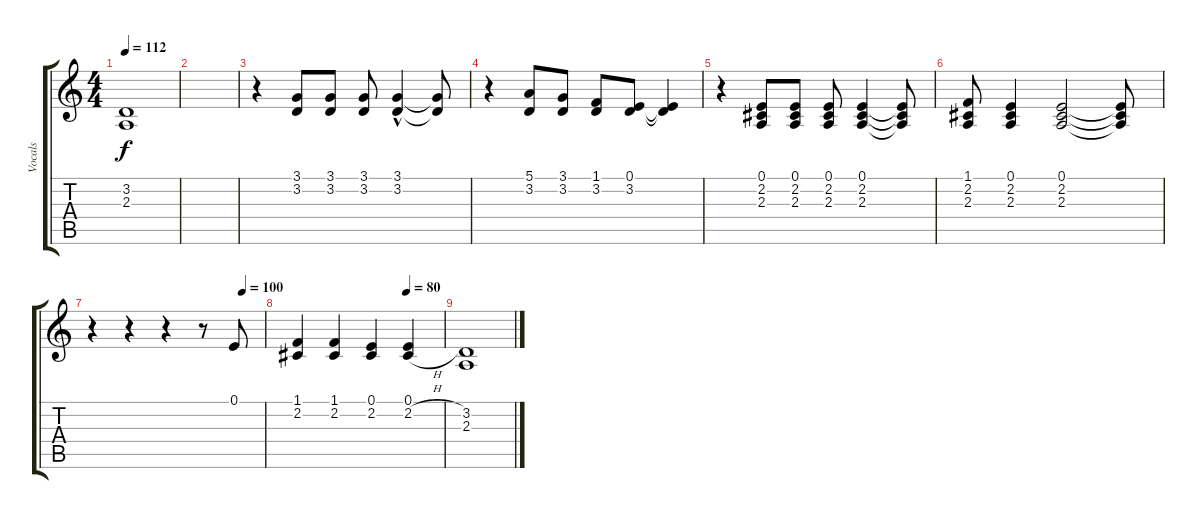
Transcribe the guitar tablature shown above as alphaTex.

\track ("Vocals" "Vocals") {instrument brightacousticpiano}
\staff {score tabs}
\tuning (E4 B3 G3 D3 A2 E2) {hide}
\ts (4 4)
\tempo 112
\clef g2
\ks c
(3.2 2.3).1{dy f} |
|
r.4 (3.1 3.2).8 (3.1 3.2).8 (3.1 3.2).8 (3.1 3.2{hac}).4 (3.1{t} 3.2{t}).8 |
r.4 (5.1 3.2).8 (3.1 3.2).8 (1.1 3.2).8 (0.1 3.2).8 (0.1{t} 3.2{t}).4 |
r.4 (0.1 2.2 2.3).8 (0.1 2.2 2.3).8 (0.1 2.2 2.3).8 (0.1 2.2 2.3).4 (0.1{t} 2.2{t} 2.3{t}).8 |
(1.1 2.2 2.3).8 (0.1 2.2 2.3).4 (0.1 2.2 2.3).2 (0.1{t} 2.2{t} 2.3{t}).8 |
\tempo (100 0.875)
r.4 r.4 r.4 r.8 0.1.8 |
\tempo (80 0.75)
(1.1 2.2).4 (1.1 2.2).4 (0.1 2.2).4 (0.1 2.2{h}).4 |
(3.2 2.3).1
